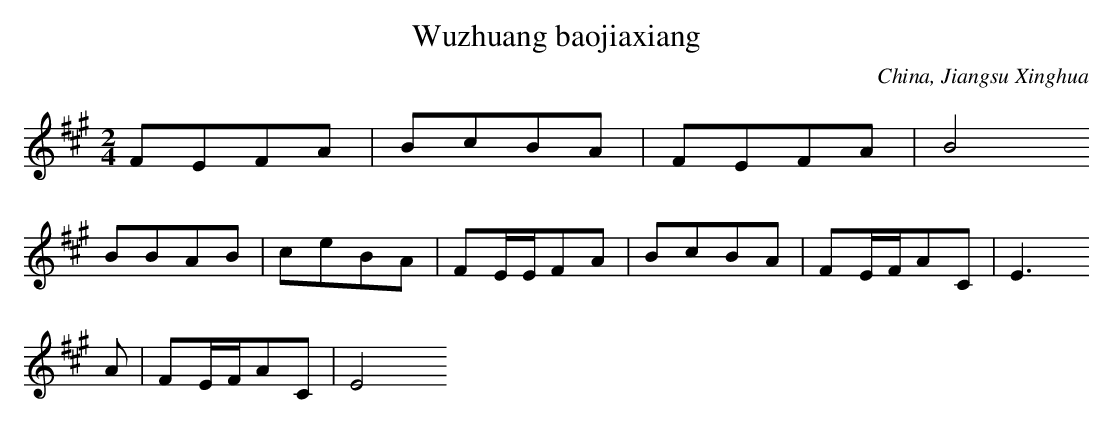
X:1
T: Wuzhuang baojiaxiang
O: China, Jiangsu Xinghua
M: 2/4
L: 1/16
K: A
F2E2F2A2 | B2c2B2A2 | F2E2F2A2 | B8
B2B2A2B2 | c2e2B2A2 | F2EEF2A2 | B2c2B2A2 | F2EFA2C2 | E6
A2 | F2EFA2C2 | E8
